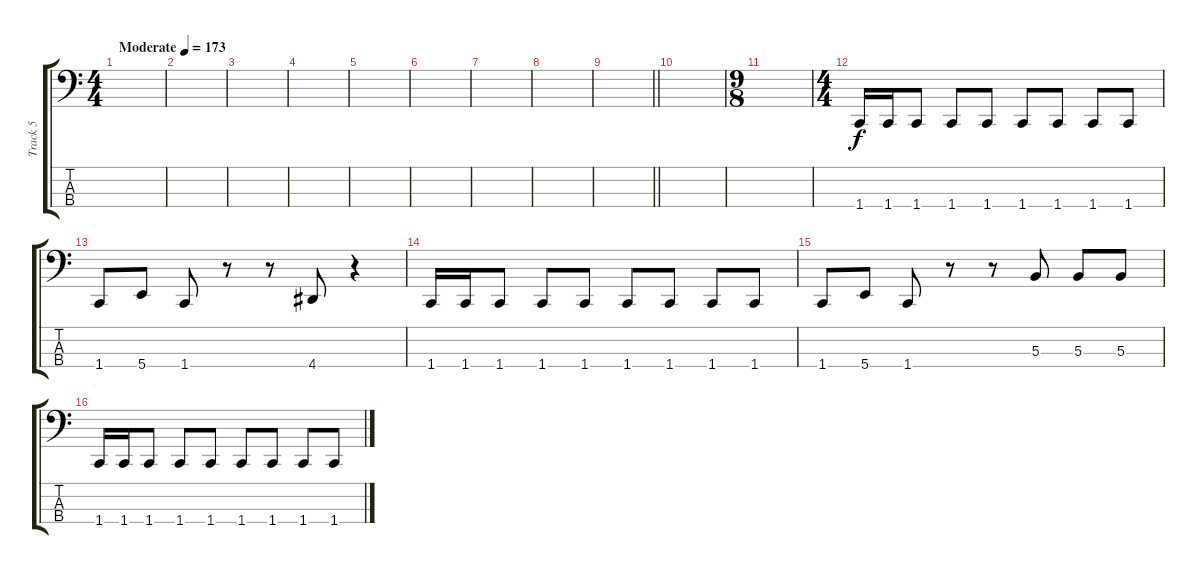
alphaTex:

\track ("Track 5" "Track 5") {instrument electricbasspick}
\staff {score tabs}
\tuning (E2 B1 Gb1 B0) {hide}
\ts (4 4)
\tempo (173 "Moderate")
\clef f4
\ks c
|
|
|
|
|
|
|
|
\barLineRight lightlight
|
|
\ts (9 8)
|
\ts (4 4)
1.4.16 1.4.16 1.4.8 1.4.8 1.4.8 1.4.8 1.4.8 1.4.8 1.4.8 |
1.4.8 5.4.8 1.4.8 r.8 r.8 4.4.8 r.4 |
1.4.16 1.4.16 1.4.8 1.4.8 1.4.8 1.4.8 1.4.8 1.4.8 1.4.8 |
1.4.8 5.4.8 1.4.8 r.8 r.8 5.3.8 5.3.8 5.3.8 |
1.4.16 1.4.16 1.4.8 1.4.8 1.4.8 1.4.8 1.4.8 1.4.8 1.4.8
